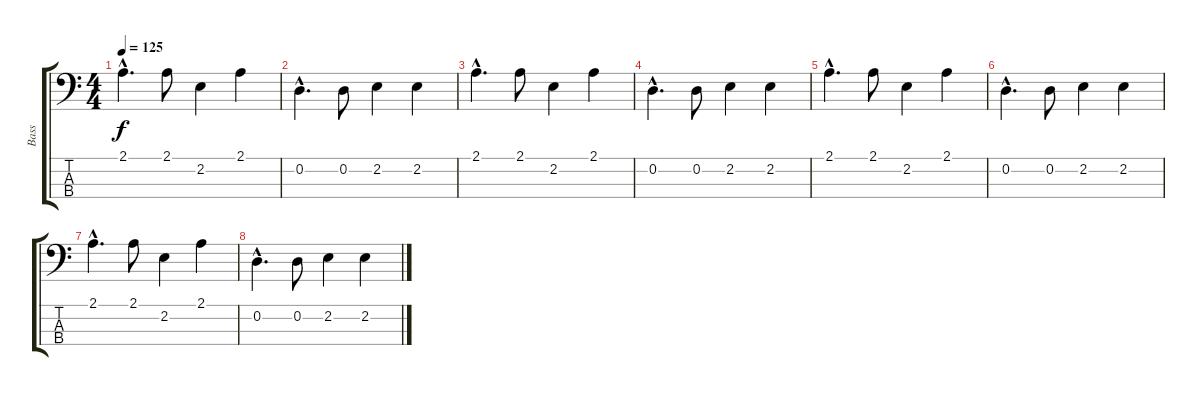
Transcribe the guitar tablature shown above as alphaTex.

\track ("Bass" "Bass") {instrument electricbassfinger}
\staff {score tabs}
\tuning (G2 D2 A1 E1) {hide}
\ts (4 4)
\tempo 125
\clef f4
\ks c
2.1{hac}.4{d dy f} 2.1.8 2.2.4 2.1.4 |
0.2{hac}.4{d} 0.2.8 2.2.4 2.2.4 |
2.1{hac}.4{d} 2.1.8 2.2.4 2.1.4 |
0.2{hac}.4{d} 0.2.8 2.2.4 2.2.4 |
2.1{hac}.4{d} 2.1.8 2.2.4 2.1.4 |
0.2{hac}.4{d} 0.2.8 2.2.4 2.2.4 |
2.1{hac}.4{d} 2.1.8 2.2.4 2.1.4 |
0.2{hac}.4{d} 0.2.8 2.2.4 2.2.4
